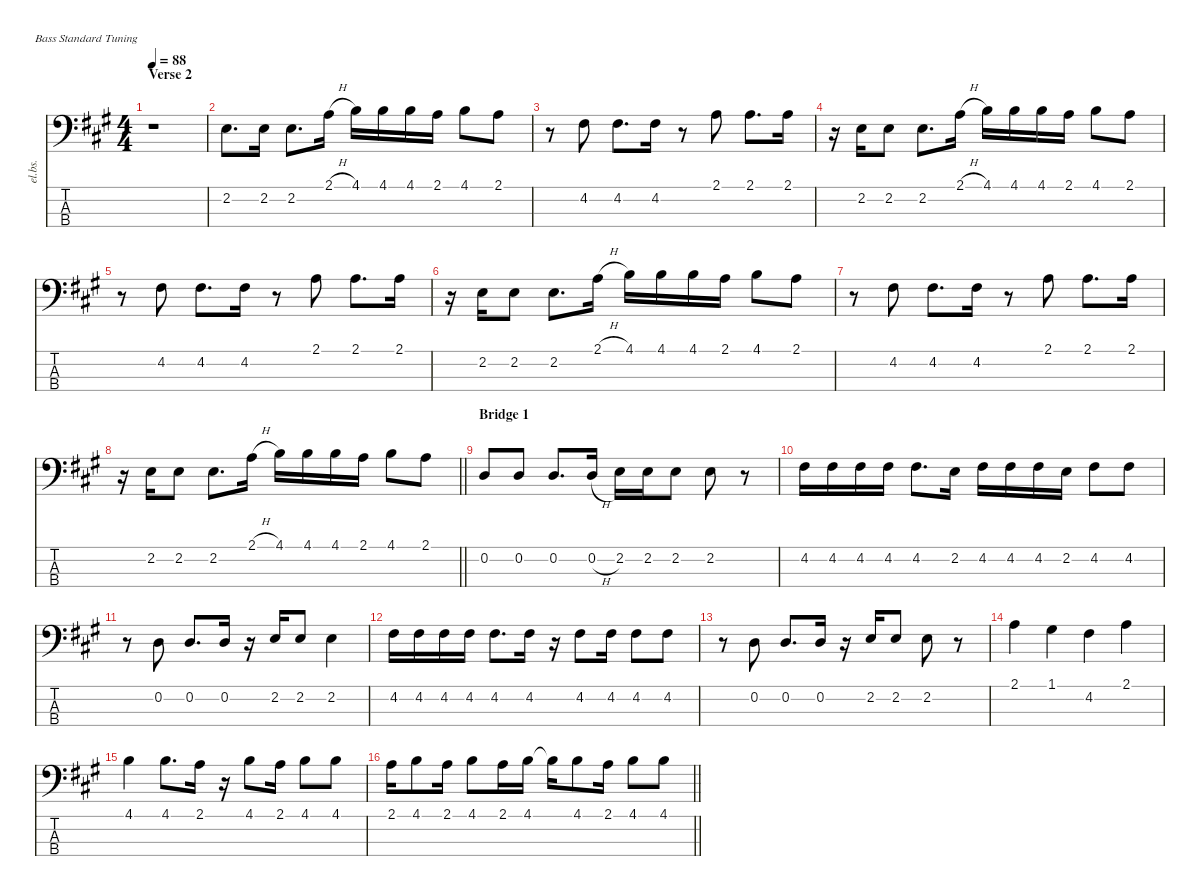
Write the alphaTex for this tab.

\defaultSystemsLayout 4
\hideDynamics
\bracketExtendMode nobrackets
\otherSystemsTrackNameOrientation horizontal
\track ("Electric Bass Guitar" "el.bs.") {defaultSystemsLayout 4 instrument electricbasspick}
\staff {score tabs}
\tuning (G2 D2 A1 E1)
\ts (4 4)
\section ("" "Verse 2")
\tempo 88
\clef f4
\ks f#minor
r.1{dy f beam Down} |
2.2{acc forcenatural}.8{d beam Down} 2.2{acc forcenatural}.16{beam Down} 2.2{acc forcenatural}.8{d beam Down} 2.1{h acc forcenatural}.16{beam Down} 4.1{acc forcenatural}.16{beam Down} 4.1{acc forcenatural}.16{beam Down} 4.1{acc forcenatural}.16{beam Down} 2.1{acc forcenatural}.16{beam Down} 4.1{acc forcenatural}.8{beam Down} 2.1{acc forcenatural}.8{beam Down} |
r.8{beam Down} 4.2{acc #}.8{beam Down} 4.2{acc #}.8{d beam Down} 4.2{acc #}.16{beam Down} r.8{beam Down} 2.1{acc forcenatural}.8{beam Down} 2.1{acc forcenatural}.8{d beam Down} 2.1{acc forcenatural}.16{beam Down} |
r.16{beam Down} 2.2{acc forcenatural}.16{beam Down} 2.2{acc forcenatural}.8{beam Down} 2.2{acc forcenatural}.8{d beam Down} 2.1{h acc forcenatural}.16{beam Down} 4.1{acc forcenatural}.16{beam Down} 4.1{acc forcenatural}.16{beam Down} 4.1{acc forcenatural}.16{beam Down} 2.1{acc forcenatural}.16{beam Down} 4.1{acc forcenatural}.8{beam Down} 2.1{acc forcenatural}.8{beam Down} |
r.8{beam Down} 4.2{acc #}.8{beam Down} 4.2{acc #}.8{d beam Down} 4.2{acc #}.16{beam Down} r.8{beam Down} 2.1{acc forcenatural}.8{beam Down} 2.1{acc forcenatural}.8{d beam Down} 2.1{acc forcenatural}.16{beam Down} |
r.16{beam Down} 2.2{acc forcenatural}.16{beam Down} 2.2{acc forcenatural}.8{beam Down} 2.2{acc forcenatural}.8{d beam Down} 2.1{h acc forcenatural}.16{beam Down} 4.1{acc forcenatural}.16{beam Down} 4.1{acc forcenatural}.16{beam Down} 4.1{acc forcenatural}.16{beam Down} 2.1{acc forcenatural}.16{beam Down} 4.1{acc forcenatural}.8{beam Down} 2.1{acc forcenatural}.8{beam Down} |
r.8{beam Down} 4.2{acc #}.8{beam Down} 4.2{acc #}.8{d beam Down} 4.2{acc #}.16{beam Down} r.8{beam Down} 2.1{acc forcenatural}.8{beam Down} 2.1{acc forcenatural}.8{d beam Down} 2.1{acc forcenatural}.16{beam Down} |
\barLineRight lightlight
r.16{beam Down} 2.2{acc forcenatural}.16{beam Down} 2.2{acc forcenatural}.8{beam Down} 2.2{acc forcenatural}.8{d beam Down} 2.1{h acc forcenatural}.16{beam Down} 4.1{acc forcenatural}.16{beam Down} 4.1{acc forcenatural}.16{beam Down} 4.1{acc forcenatural}.16{beam Down} 2.1{acc forcenatural}.16{beam Down} 4.1{acc forcenatural}.8{beam Down} 2.1{acc forcenatural}.8{beam Down} |
\section ("" "Bridge 1")
0.2{acc forcenatural}.8{beam Up} 0.2{acc forcenatural}.8{beam Up} 0.2{acc forcenatural}.8{d beam Up} 0.2{h acc forcenatural}.16{beam Up} 2.2{acc forcenatural}.16{beam Down} 2.2{acc forcenatural}.16{beam Down} 2.2{acc forcenatural}.8{beam Down} 2.2{acc forcenatural}.8{beam Down} r.8{beam Down} |
4.2{acc #}.16{beam Down} 4.2{acc #}.16{beam Down} 4.2{acc #}.16{beam Down} 4.2{acc #}.16{beam Down} 4.2{acc #}.8{d beam Down} 2.2{acc forcenatural}.16{beam Down} 4.2{acc #}.16{beam Down} 4.2{acc #}.16{beam Down} 4.2{acc #}.16{beam Down} 2.2{acc forcenatural}.16{beam Down} 4.2{acc #}.8{beam Down} 4.2{acc #}.8{beam Down} |
r.8{beam Down} 0.2{acc forcenatural}.8{beam Down} 0.2{acc forcenatural}.8{d beam Up} 0.2{acc forcenatural}.16{beam Up} r.16{beam Up} 2.2{acc forcenatural}.16{beam Down} 2.2{acc forcenatural}.8{beam Down} 2.2{acc forcenatural}.4{beam Down} |
4.2{acc #}.16{beam Down} 4.2{acc #}.16{beam Down} 4.2{acc #}.16{beam Down} 4.2{acc #}.16{beam Down} 4.2{acc #}.8{d beam Down} 4.2{acc #}.16{beam Down} r.16{beam Down} 4.2{acc #}.8{beam Down} 4.2{acc #}.16{beam Down} 4.2{acc #}.8{beam Down} 4.2{acc #}.8{beam Down} |
r.8{beam Down} 0.2{acc forcenatural}.8{beam Down} 0.2{acc forcenatural}.8{d beam Up} 0.2{acc forcenatural}.16{beam Up} r.16{beam Up} 2.2{acc forcenatural}.16{beam Down} 2.2{acc forcenatural}.8{beam Down} 2.2{acc forcenatural}.8{beam Down} r.8{beam Down} |
2.1{acc forcenatural}.4{beam Down} 1.1{acc #}.4{beam Down} 4.2{acc #}.4{beam Down} 2.1{acc forcenatural}.4{beam Down} |
4.1{acc forcenatural}.4{beam Down} 4.1{acc forcenatural}.8{d beam Down} 2.1{acc forcenatural}.16{beam Down} r.16{beam Down} 4.1{acc forcenatural}.8{beam Down} 2.1{acc forcenatural}.16{beam Down} 4.1{acc forcenatural}.8{beam Down} 4.1{acc forcenatural}.8{beam Down} |
\barLineRight lightlight
2.1{acc forcenatural}.16{beam Down} 4.1{acc forcenatural}.8{beam Down} 2.1{acc forcenatural}.16{beam Down} 4.1{acc forcenatural}.8{beam Down} 2.1{acc forcenatural}.16{beam Down} 4.1{acc forcenatural}.16{beam Down} 4.1{t acc forcenatural}.16{beam Down} 4.1{acc forcenatural}.8{beam Down} 2.1{acc forcenatural}.16{beam Down} 4.1{acc forcenatural}.8{beam Down} 4.1{acc forcenatural}.8{beam Down}
